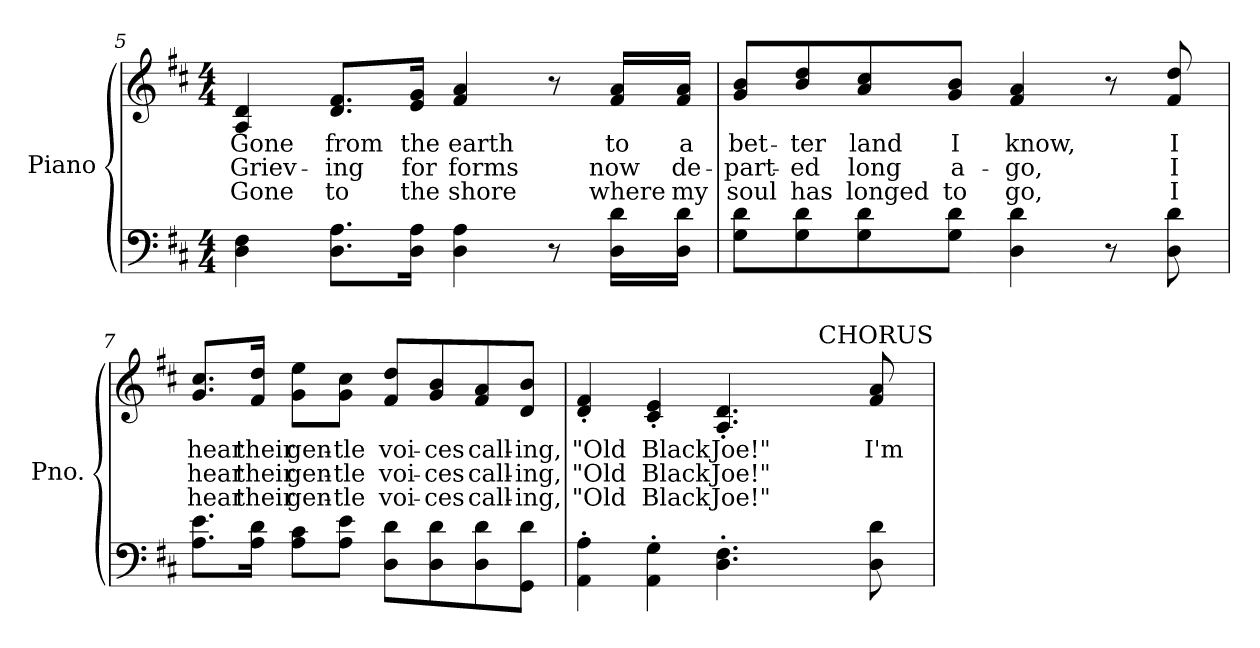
**kern	**kern	**text	**text	**text
*part1	*part1	*part1	*part1	*part1
*staff2	*staff1	*staff1	*staff1	*staff1
*I"Piano	*	*	*	*
*I'Pno.	*	*	*	*
*clefF4	*clefG2	*	*	*
*k[f#c#]	*k[f#c#]	*	*	*
*D:	*D:	*	*	*
*M4/4	*M4/4	*	*	*
=5	=5	=5	=5	=5
!	!	!LO:LY:b:color=#000000	!LO:LY:b:color=#000000	!LO:LY:b:color=#000000
4Di\ 4F#i	4Ai/ 4di	Gone	Griev-	Gone
!	!	!LO:LY:b:color=#000000	!LO:LY:b:color=#000000	!LO:LY:b:color=#000000
8.Di\ 8.AiL	8.di/ 8.f#iL	from	-ing	to
!	!	!LO:LY:b:color=#000000	!LO:LY:b:color=#000000	!LO:LY:b:color=#000000
16Di\ 16AiJk	16ei/ 16giJk	the	for	the
!	!	!LO:LY:b:color=#000000	!LO:LY:b:color=#000000	!LO:LY:b:color=#000000
4Di\ 4Ai	4f#i/ 4ai	earth	forms	shore
8r	8r	.	.	.
!	!	!LO:LY:b:color=#000000	!LO:LY:b:color=#000000	!LO:LY:b:color=#000000
16Di\ 16diLL	16f#i/ 16aiLL	to	now	where
!	!	!LO:LY:b:color=#000000	!LO:LY:b:color=#000000	!LO:LY:b:color=#000000
16Di\ 16diJJ	16f#i/ 16aiJJ	a	de-	my
=6	=6	=6	=6	=6
!	!	!LO:LY:b:color=#000000	!LO:LY:b:color=#000000	!LO:LY:b:color=#000000
8Gi\ 8diL	8gi/ 8biL	bet-	-part-	soul
!	!	!LO:LY:b:color=#000000	!LO:LY:b:color=#000000	!LO:LY:b:color=#000000
8Gi\ 8di	8bi/ 8ddi	-ter	-ed	has
!	!	!LO:LY:b:color=#000000	!LO:LY:b:color=#000000	!LO:LY:b:color=#000000
8Gi\ 8di	8ai/ 8cc#i	land	long	longed
!	!	!LO:LY:b:color=#000000	!LO:LY:b:color=#000000	!LO:LY:b:color=#000000
8Gi\ 8diJ	8gi/ 8biJ	I	a-	to
!	!	!LO:LY:b:color=#000000	!LO:LY:b:color=#000000	!LO:LY:b:color=#000000
4Di\ 4di	4f#i/ 4ai	know,	-go,	go,
8r	8r	.	.	.
!	!	!LO:LY:b:color=#000000	!LO:LY:b:color=#000000	!LO:LY:b:color=#000000
8Di\ 8di	8f#i/ 8ddi	I	I	I
!!LO:LB:g=z
=7	=7	=7	=7	=7
!	!	!LO:LY:b:color=#000000	!LO:LY:b:color=#000000	!LO:LY:b:color=#000000
8.Ai\ 8.eiL	8.gi/ 8.cc#iL	hear	hear	hear
!	!	!LO:LY:b:color=#000000	!LO:LY:b:color=#000000	!LO:LY:b:color=#000000
16Ai\ 16diJk	16f#i/ 16ddiJk	their	their	their
!	!	!LO:LY:b:color=#000000	!LO:LY:b:color=#000000	!LO:LY:b:color=#000000
8Ai\ 8c#iL	8gi\ 8eeiL	gen-	gen-	gen-
!	!	!LO:LY:b:color=#000000	!LO:LY:b:color=#000000	!LO:LY:b:color=#000000
8Ai\ 8eiJ	8gi\ 8cc#iJ	-tle	-tle	-tle
!	!	!LO:LY:b:color=#000000	!LO:LY:b:color=#000000	!LO:LY:b:color=#000000
8Di\ 8diL	8f#i/ 8ddiL	voi-	voi-	voi-
!	!	!LO:LY:b:color=#000000	!LO:LY:b:color=#000000	!LO:LY:b:color=#000000
8Di\ 8di	8gi/ 8bi	-ces	-ces	-ces
!	!	!LO:LY:b:color=#000000	!LO:LY:b:color=#000000	!LO:LY:b:color=#000000
8Di\ 8di	8f#i/ 8ai	call-	call-	call-
!	!	!LO:LY:b:color=#000000	!LO:LY:b:color=#000000	!LO:LY:b:color=#000000
8GGi\ 8diJ	8di/ 8biJ	-ing,	-ing,	-ing,
=8	=8	=8	=8	=8
!	!	!LO:LY:b:color=#000000	!LO:LY:b:color=#000000	!LO:LY:b:color=#000000
*	*^	*	*	*
4AAi\' 4Ai'	4di/' 4f#i'	2ryy	"Old	"Old	"Old
!	!	!	!LO:LY:b:color=#000000	!LO:LY:b:color=#000000	!LO:LY:b:color=#000000
4AAi\' 4Gi'	4c#i/' 4ei'	.	Black	Black	Black
!	!	!	!LO:LY:b:color=#000000	!LO:LY:b:color=#000000	!LO:LY:b:color=#000000
4.Di\' 4.F#i'	4.Ai/' 4.di'	8ryy	Joe!"	Joe!"	Joe!"
.	.	16ryy	.	.	.
.	.	32ryy	.	.	.
.	.	256ryy	.	.	.
.	.	1024ryy	.	.	.
!	!	!LO:TX:a:t=CHORUS	!	!	!
.	.	4ryy	.	.	.
!	!	!	!LO:LY:b:color=#000000	!	!
8Di\ 8di	8f#i/ 8ai	.	I'm	.	.
.	.	64ryy	.	.	.
.	.	128ryy	.	.	.
.	.	512.ryy	.	.	.
*	*v	*v	*	*	*
=	=	=	=	=
*-	*-	*-	*-	*-
